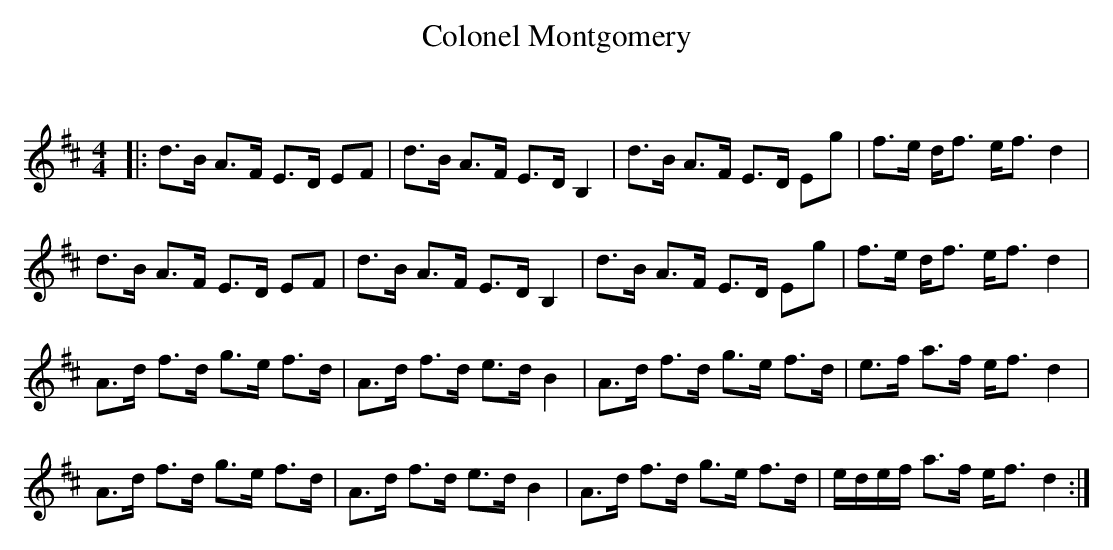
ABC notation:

X:1
T: Colonel Montgomery
C:
Q: 128
K:D
M:4/4
L:1/16
|:d3B A3F E3D E2F2|d3B A3F E3D B,4|d3B A3F E3D E2g2|f3e df3 ef3 d4|
d3B A3F E3D E2F2|d3B A3F E3D B,4|d3B A3F E3D E2g2|f3e df3 ef3 d4|
A3d f3d g3e f3d|A3d f3d e3d B4|A3d f3d g3e f3d|e3f a3f ef3 d4|
A3d f3d g3e f3d|A3d f3d e3d B4|A3d f3d g3e f3d|edef a3f ef3 d4:|
